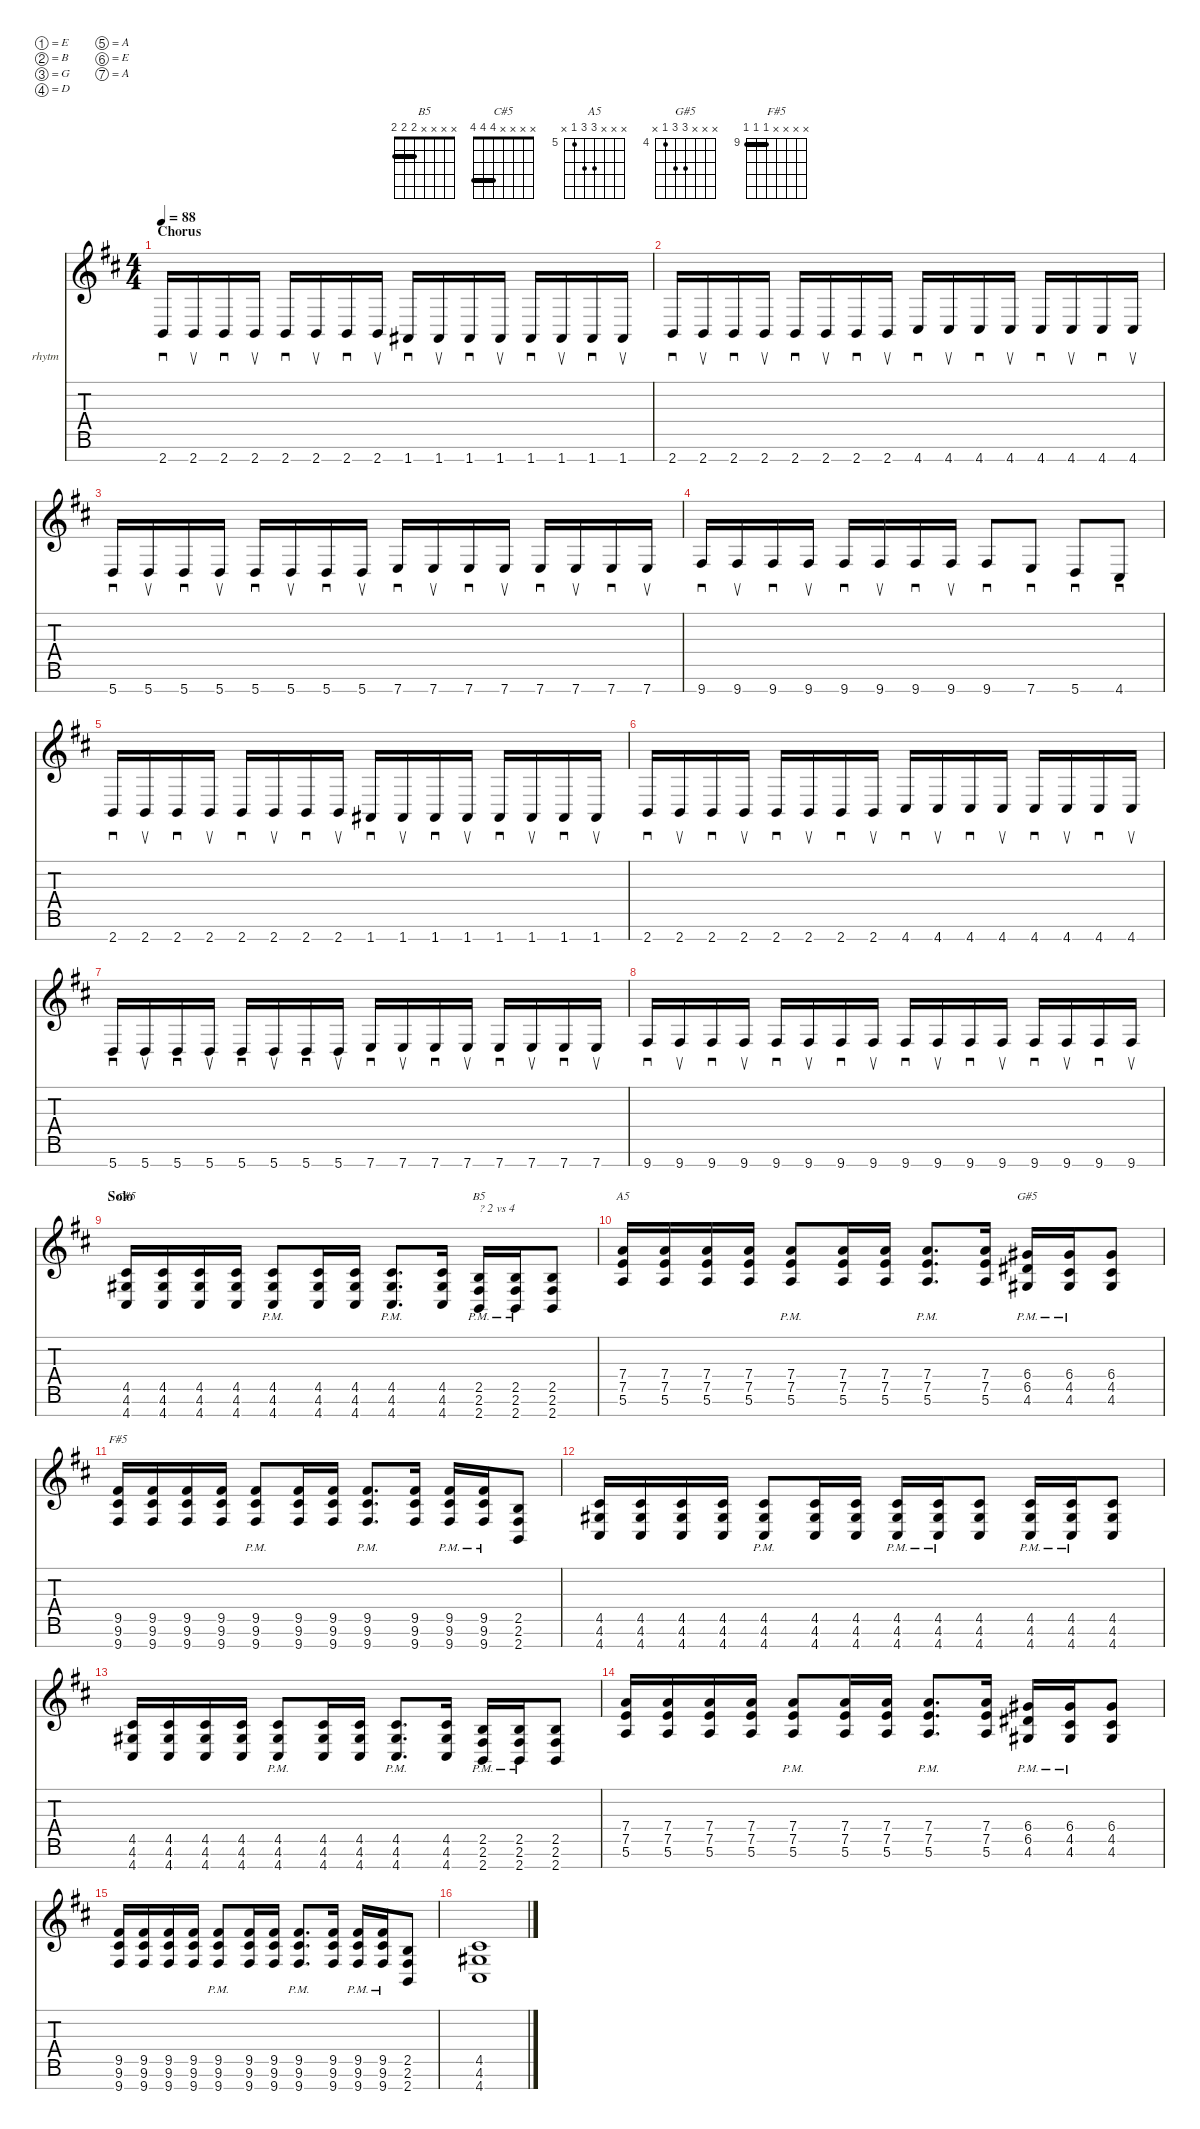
\defaultSystemsLayout 4
\hideDynamics
\bracketExtendMode nobrackets
\firstSystemTrackNameOrientation horizontal
\otherSystemsTrackNameOrientation horizontal
\track ("Rhytm Guitar" "rhytm") {defaultSystemsLayout 2 instrument distortionguitar}
\staff {score tabs}
\tuning (E4 B3 G3 D3 A2 E2 A1)
\chord ("B5" x x x x 2 2 2) {showfingering false barre (2 2)}
\chord ("C#5" x x x x 4 4 4) {showfingering false barre (4 4)}
\chord ("A5" x x x 7 7 5 x) {firstfret 5 showfingering false}
\chord ("G#5" x x x 6 6 4 x) {firstfret 4 showfingering false}
\chord ("F#5" x x x x 9 9 9) {firstfret 9 showfingering false barre (9 9)}
\ts (4 4)
\section ("" "Chorus")
\tempo 88
\clef g2
\scale
1.05412
\ks bminor
2.7{acc forcenatural}.16{sd dy mf beam Up} 2.7{acc forcenatural}.16{su beam Up} 2.7{acc forcenatural}.16{sd beam Up} 2.7{acc forcenatural}.16{su beam Up} 2.7{acc forcenatural}.16{sd beam Up} 2.7{acc forcenatural}.16{su beam Up} 2.7{acc forcenatural}.16{sd beam Up} 2.7{acc forcenatural}.16{su beam Up} 1.7{acc #}.16{sd beam Up} 1.7{acc #}.16{su beam Up} 1.7{acc #}.16{sd beam Up} 1.7{acc #}.16{su beam Up} 1.7{acc #}.16{sd beam Up} 1.7{acc #}.16{su beam Up} 1.7{acc #}.16{sd beam Up} 1.7{acc #}.16{su beam Up} |
\scale
0.945884 2.7{acc forcenatural}.16{sd beam Up} 2.7{acc forcenatural}.16{su beam Up} 2.7{acc forcenatural}.16{sd beam Up} 2.7{acc forcenatural}.16{su beam Up} 2.7{acc forcenatural}.16{sd beam Up} 2.7{acc forcenatural}.16{su beam Up} 2.7{acc forcenatural}.16{sd beam Up} 2.7{acc forcenatural}.16{su beam Up} 4.7{acc #}.16{sd beam Up} 4.7{acc #}.16{su beam Up} 4.7{acc #}.16{sd beam Up} 4.7{acc #}.16{su beam Up} 4.7{acc #}.16{sd beam Up} 4.7{acc #}.16{su beam Up} 4.7{acc #}.16{sd beam Up} 4.7{acc #}.16{su beam Up} |
\scale
1.05412 5.7{acc forcenatural}.16{sd beam Up} 5.7{acc forcenatural}.16{su beam Up} 5.7{acc forcenatural}.16{sd beam Up} 5.7{acc forcenatural}.16{su beam Up} 5.7{acc forcenatural}.16{sd beam Up} 5.7{acc forcenatural}.16{su beam Up} 5.7{acc forcenatural}.16{sd beam Up} 5.7{acc forcenatural}.16{su beam Up} 7.7{acc forcenatural}.16{sd beam Up} 7.7{acc forcenatural}.16{su beam Up} 7.7{acc forcenatural}.16{sd beam Up} 7.7{acc forcenatural}.16{su beam Up} 7.7{acc forcenatural}.16{sd beam Up} 7.7{acc forcenatural}.16{su beam Up} 7.7{acc forcenatural}.16{sd beam Up} 7.7{acc forcenatural}.16{su beam Up} |
\scale
0.945884 9.7{acc #}.16{sd beam Up} 9.7{acc #}.16{su beam Up} 9.7{acc #}.16{sd beam Up} 9.7{acc #}.16{su beam Up} 9.7{acc #}.16{sd beam Up} 9.7{acc #}.16{su beam Up} 9.7{acc #}.16{sd beam Up} 9.7{acc #}.16{su beam Up} 9.7{acc #}.8{sd beam Up} 7.7{acc forcenatural}.8{sd beam Up} 5.7{acc forcenatural}.8{sd beam Up} 4.7{acc #}.8{sd beam Up} |
\scale
1.05412 2.7{acc forcenatural}.16{sd beam Up} 2.7{acc forcenatural}.16{su beam Up} 2.7{acc forcenatural}.16{sd beam Up} 2.7{acc forcenatural}.16{su beam Up} 2.7{acc forcenatural}.16{sd beam Up} 2.7{acc forcenatural}.16{su beam Up} 2.7{acc forcenatural}.16{sd beam Up} 2.7{acc forcenatural}.16{su beam Up} 1.7{acc #}.16{sd beam Up} 1.7{acc #}.16{su beam Up} 1.7{acc #}.16{sd beam Up} 1.7{acc #}.16{su beam Up} 1.7{acc #}.16{sd beam Up} 1.7{acc #}.16{su beam Up} 1.7{acc #}.16{sd beam Up} 1.7{acc #}.16{su beam Up} |
\scale
0.945884 2.7{acc forcenatural}.16{sd beam Up} 2.7{acc forcenatural}.16{su beam Up} 2.7{acc forcenatural}.16{sd beam Up} 2.7{acc forcenatural}.16{su beam Up} 2.7{acc forcenatural}.16{sd beam Up} 2.7{acc forcenatural}.16{su beam Up} 2.7{acc forcenatural}.16{sd beam Up} 2.7{acc forcenatural}.16{su beam Up} 4.7{acc #}.16{sd beam Up} 4.7{acc #}.16{su beam Up} 4.7{acc #}.16{sd beam Up} 4.7{acc #}.16{su beam Up} 4.7{acc #}.16{sd beam Up} 4.7{acc #}.16{su beam Up} 4.7{acc #}.16{sd beam Up} 4.7{acc #}.16{su beam Up} |
\scale
1.04969 5.7{acc forcenatural}.16{sd beam Up} 5.7{acc forcenatural}.16{su beam Up} 5.7{acc forcenatural}.16{sd beam Up} 5.7{acc forcenatural}.16{su beam Up} 5.7{acc forcenatural}.16{sd beam Up} 5.7{acc forcenatural}.16{su beam Up} 5.7{acc forcenatural}.16{sd beam Up} 5.7{acc forcenatural}.16{su beam Up} 7.7{acc forcenatural}.16{sd beam Up} 7.7{acc forcenatural}.16{su beam Up} 7.7{acc forcenatural}.16{sd beam Up} 7.7{acc forcenatural}.16{su beam Up} 7.7{acc forcenatural}.16{sd beam Up} 7.7{acc forcenatural}.16{su beam Up} 7.7{acc forcenatural}.16{sd beam Up} 7.7{acc forcenatural}.16{su beam Up} |
\scale
0.950305 9.7{acc #}.16{sd beam Up} 9.7{acc #}.16{su beam Up} 9.7{acc #}.16{sd beam Up} 9.7{acc #}.16{su beam Up} 9.7{acc #}.16{sd beam Up} 9.7{acc #}.16{su beam Up} 9.7{acc #}.16{sd beam Up} 9.7{acc #}.16{su beam Up} 9.7{acc #}.16{sd beam Up} 9.7{acc #}.16{su beam Up} 9.7{acc #}.16{sd beam Up} 9.7{acc #}.16{su beam Up} 9.7{acc #}.16{sd beam Up} 9.7{acc #}.16{su beam Up} 9.7{acc #}.16{sd beam Up} 9.7{acc #}.16{su beam Up} |
\section ("" "Solo")
\scale
1.04622 (4.7{acc #} 4.6{acc #} 4.5{acc #}).16{ch "C#5" beam Up} (4.7{acc #} 4.6{acc #} 4.5{acc #}).16{beam Up} (4.7{acc #} 4.6{acc #} 4.5{acc #}).16{beam Up} (4.7{acc #} 4.6{acc #} 4.5{acc #}).16{beam Up} (4.7{pm acc #} 4.6{pm acc #} 4.5{pm acc #}).8{beam Up} (4.7{acc #} 4.6{acc #} 4.5{acc #}).16{beam Up} (4.7{acc #} 4.6{acc #} 4.5{acc #}).16{beam Up} (4.7{pm acc #} 4.6{pm acc #} 4.5{pm acc #}).8{d beam Up} (4.7{acc #} 4.6{acc #} 4.5{acc #}).16{beam Up} (2.7{pm acc forcenatural} 2.6{pm acc #} 2.5{pm acc forcenatural}).16{ch "B5" txt "? 2 vs 4" beam Up} (2.7{pm acc forcenatural} 2.6{pm acc #} 2.5{pm acc forcenatural}).16{beam Up} (2.7{acc forcenatural} 2.6{acc #} 2.5{acc forcenatural}).8{beam Up} |
\scale
0.953779 (5.6{acc forcenatural} 7.5{acc forcenatural} 7.4{acc forcenatural}).16{ch "A5" beam Up} (5.6{acc forcenatural} 7.5{acc forcenatural} 7.4{acc forcenatural}).16{beam Up} (5.6{acc forcenatural} 7.5{acc forcenatural} 7.4{acc forcenatural}).16{beam Up} (5.6{acc forcenatural} 7.5{acc forcenatural} 7.4{acc forcenatural}).16{beam Up} (5.6{pm acc forcenatural} 7.5{pm acc forcenatural} 7.4{pm acc forcenatural}).8{beam Up} (5.6{acc forcenatural} 7.5{acc forcenatural} 7.4{acc forcenatural}).16{beam Up} (5.6{acc forcenatural} 7.5{acc forcenatural} 7.4{acc forcenatural}).16{beam Up} (5.6{pm acc forcenatural} 7.5{pm acc forcenatural} 7.4{pm acc forcenatural}).8{d beam Up} (5.6{acc forcenatural} 7.5{acc forcenatural} 7.4{acc forcenatural}).16{beam Up} (4.6{pm acc #} 6.5{pm acc #} 6.4{pm acc #}).16{ch "G#5" beam Up} (4.6{pm acc #} 4.5{pm acc #} 6.4{pm acc #}).16{beam Up} (4.6{acc #} 6.4{acc #} 4.5{acc #}).8{beam Up} |
\scale
1.06201 (9.7{acc #} 9.6{acc #} 9.5{acc #}).16{ch "F#5" beam Up} (9.7{acc #} 9.6{acc #} 9.5{acc #}).16{beam Up} (9.7{acc #} 9.6{acc #} 9.5{acc #}).16{beam Up} (9.7{acc #} 9.6{acc #} 9.5{acc #}).16{beam Up} (9.7{pm acc #} 9.6{pm acc #} 9.5{pm acc #}).8{beam Up} (9.7{acc #} 9.6{acc #} 9.5{acc #}).16{beam Up} (9.7{acc #} 9.6{acc #} 9.5{acc #}).16{beam Up} (9.7{pm acc #} 9.6{pm acc #} 9.5{pm acc #}).8{d beam Up} (9.7{acc #} 9.6{acc #} 9.5{acc #}).16{beam Up} (9.7{pm acc #} 9.6{pm acc #} 9.5{pm acc #}).16{beam Up} (9.7{pm acc #} 9.6{pm acc #} 9.5{pm acc #}).16{beam Up} (2.7{acc forcenatural} 2.6{acc #} 2.5{acc forcenatural}).8{beam Up} |
\scale
0.937989 (4.7{acc #} 4.6{acc #} 4.5{acc #}).16{beam Up} (4.7{acc #} 4.6{acc #} 4.5{acc #}).16{beam Up} (4.7{acc #} 4.6{acc #} 4.5{acc #}).16{beam Up} (4.7{acc #} 4.6{acc #} 4.5{acc #}).16{beam Up} (4.7{pm acc #} 4.6{pm acc #} 4.5{pm acc #}).8{beam Up} (4.7{acc #} 4.6{acc #} 4.5{acc #}).16{beam Up} (4.7{acc #} 4.6{acc #} 4.5{acc #}).16{beam Up} (4.7{pm acc #} 4.6{pm acc #} 4.5{pm acc #}).16{beam Up} (4.7{pm acc #} 4.6{pm acc #} 4.5{pm acc #}).16{beam Up} (4.7{acc #} 4.6{acc #} 4.5{acc #}).8{beam Up} (4.7{pm acc #} 4.6{pm acc #} 4.5{pm acc #}).16{beam Up} (4.7{pm acc #} 4.6{pm acc #} 4.5{pm acc #}).16{beam Up} (4.7{acc #} 4.6{acc #} 4.5{acc #}).8{beam Up} |
\scale
1.04622 (4.7{acc #} 4.6{acc #} 4.5{acc #}).16{beam Up} (4.7{acc #} 4.6{acc #} 4.5{acc #}).16{beam Up} (4.7{acc #} 4.6{acc #} 4.5{acc #}).16{beam Up} (4.7{acc #} 4.6{acc #} 4.5{acc #}).16{beam Up} (4.7{pm acc #} 4.6{pm acc #} 4.5{pm acc #}).8{beam Up} (4.7{acc #} 4.6{acc #} 4.5{acc #}).16{beam Up} (4.7{acc #} 4.6{acc #} 4.5{acc #}).16{beam Up} (4.7{pm acc #} 4.6{pm acc #} 4.5{pm acc #}).8{d beam Up} (4.7{acc #} 4.6{acc #} 4.5{acc #}).16{beam Up} (2.7{pm acc forcenatural} 2.6{pm acc #} 2.5{pm acc forcenatural}).16{beam Up} (2.7{pm acc forcenatural} 2.6{pm acc #} 2.5{pm acc forcenatural}).16{beam Up} (2.7{acc forcenatural} 2.6{acc #} 2.5{acc forcenatural}).8{beam Up} |
\scale
0.953779 (5.6{acc forcenatural} 7.5{acc forcenatural} 7.4{acc forcenatural}).16{beam Up} (5.6{acc forcenatural} 7.5{acc forcenatural} 7.4{acc forcenatural}).16{beam Up} (5.6{acc forcenatural} 7.5{acc forcenatural} 7.4{acc forcenatural}).16{beam Up} (5.6{acc forcenatural} 7.5{acc forcenatural} 7.4{acc forcenatural}).16{beam Up} (5.6{pm acc forcenatural} 7.5{pm acc forcenatural} 7.4{pm acc forcenatural}).8{beam Up} (5.6{acc forcenatural} 7.5{acc forcenatural} 7.4{acc forcenatural}).16{beam Up} (5.6{acc forcenatural} 7.5{acc forcenatural} 7.4{acc forcenatural}).16{beam Up} (5.6{pm acc forcenatural} 7.5{pm acc forcenatural} 7.4{pm acc forcenatural}).8{d beam Up} (5.6{acc forcenatural} 7.5{acc forcenatural} 7.4{acc forcenatural}).16{beam Up} (4.6{pm acc #} 6.5{pm acc #} 6.4{pm acc #}).16{beam Up} (4.6{pm acc #} 4.5{pm acc #} 6.4{pm acc #}).16{beam Up} (4.6{acc #} 6.4{acc #} 4.5{acc #}).8{beam Up} |
\scale
1.06201 (9.7{acc #} 9.6{acc #} 9.5{acc #}).16{beam Up} (9.7{acc #} 9.6{acc #} 9.5{acc #}).16{beam Up} (9.7{acc #} 9.6{acc #} 9.5{acc #}).16{beam Up} (9.7{acc #} 9.6{acc #} 9.5{acc #}).16{beam Up} (9.7{pm acc #} 9.6{pm acc #} 9.5{pm acc #}).8{beam Up} (9.7{acc #} 9.6{acc #} 9.5{acc #}).16{beam Up} (9.7{acc #} 9.6{acc #} 9.5{acc #}).16{beam Up} (9.7{pm acc #} 9.6{pm acc #} 9.5{pm acc #}).8{d beam Up} (9.7{acc #} 9.6{acc #} 9.5{acc #}).16{beam Up} (9.7{pm acc #} 9.6{pm acc #} 9.5{pm acc #}).16{beam Up} (9.7{pm acc #} 9.6{pm acc #} 9.5{pm acc #}).16{beam Up} (2.7{acc forcenatural} 2.6{acc #} 2.5{acc forcenatural}).8{beam Up} |
\scale
0.937989 (4.7{acc #} 4.6{acc #} 4.5{acc #}).1{beam Up}
